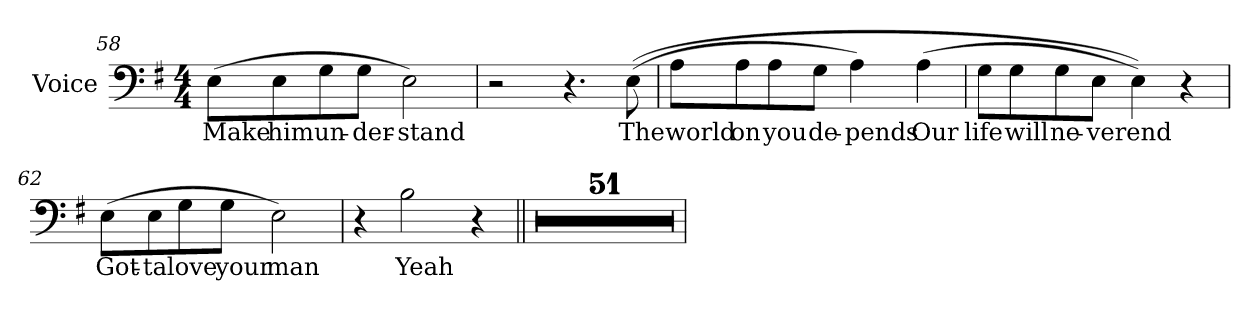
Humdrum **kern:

**kern	**text
*part1	*part1
*staff1	*staff1
*I"Voice	*
*I'Voice	*
*clefF4	*
*k[f#]	*
*e:	*
*M4/4	*
=58	=58
!	!LO:LY:b:color=#000000
(8Ei\L	Make
!	!LO:LY:b:color=#000000
8Ei\	him
!	!LO:LY:b:color=#000000
8Gi\	un-
!	!LO:LY:b:color=#000000
8Gi\J	-der-
!	!LO:LY:b:color=#000000
2Ei\)	-stand
!!LO:LB:g=z
=59	=59
2r	.
4.r	.
!	!LO:LY:b:color=#000000
((8Ei\	The
=60	=60
!	!LO:LY:b:color=#000000
8Ai\L	world
!	!LO:LY:b:color=#000000
8Ai\	on
!	!LO:LY:b:color=#000000
8Ai\	you
!	!LO:LY:b:color=#000000
8Gi\J	de-
!	!LO:LY:b:color=#000000
4Ai\)	-pends
!	!LO:LY:b:color=#000000
(4Ai\	Our
=61	=61
!	!LO:LY:b:color=#000000
8Gi\L	life
!	!LO:LY:b:color=#000000
8Gi\	will
!	!LO:LY:b:color=#000000
8Gi\	ne-
!	!LO:LY:b:color=#000000
8Ei\J	-ver
!	!LO:LY:b:color=#000000
4Ei\))	end
4r	.
=62	=62
!	!LO:LY:b:color=#000000
(8Ei\L	Got-
!	!LO:LY:b:color=#000000
8Ei\	-ta
!	!LO:LY:b:color=#000000
8Gi\	love
!	!LO:LY:b:color=#000000
8Gi\J	your
!	!LO:LY:b:color=#000000
2Ei\)	man
!!LO:LB:g=z
=63	=63
4r	.
!	!LO:LY:b:color=#000000
2Bi\	Yeah
4r	.
=64||	=64||
1r	.
=65	=65
1r	.
=66	=66
1r	.
=67	=67
1r	.
=68	=68
1r	.
=69	=69
1r	.
=70	=70
1r	.
=71	=71
1r	.
!!LO:LB:g=z
=72	=72
1r	.
=73	=73
1r	.
=74	=74
1r	.
=75	=75
1r	.
=76	=76
1r	.
=77	=77
1r	.
=78	=78
1r	.
=79	=79
1r	.
=80	=80
1r	.
!!LO:LB:g=z
=81	=81
1r	.
=82	=82
1r	.
=83	=83
1r	.
=84	=84
1r	.
=85	=85
1r	.
=86	=86
1r	.
=87	=87
1r	.
=88	=88
1r	.
=89	=89
1r	.
!!LO:LB:g=z
=90	=90
1r	.
=91	=91
1r	.
=92	=92
1r	.
=93	=93
1r	.
=94	=94
1r	.
=95	=95
1r	.
=96	=96
1r	.
=97	=97
1r	.
=98	=98
1r	.
!!LO:LB:g=z
=99	=99
1r	.
=100	=100
1r	.
=101	=101
1r	.
=102	=102
1r	.
=103	=103
1r	.
=104	=104
1r	.
=105	=105
1r	.
=106	=106
1r	.
=107	=107
1r	.
!!LO:LB:g=z
=108	=108
1r	.
=109	=109
1r	.
=110	=110
1r	.
=111	=111
1r	.
=112	=112
1r	.
=113	=113
1r	.
=114	=114
1r	.
=	=
*-	*-
